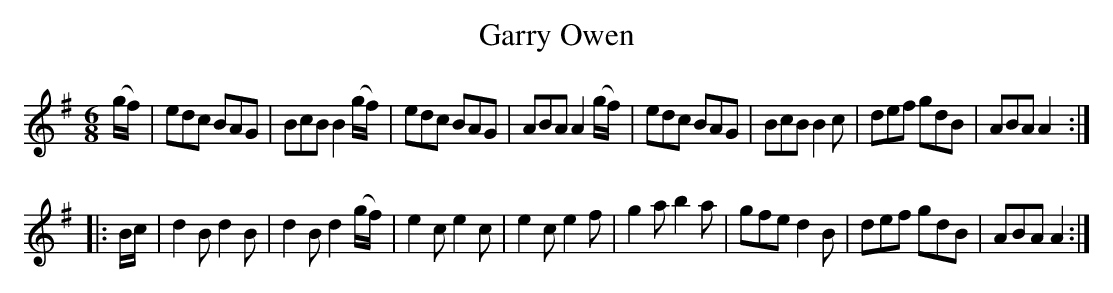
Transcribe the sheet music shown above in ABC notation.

X:1
T:Garry Owen
M:6/8
L:1/8
K:G
(g/f/)|edc BAG|BcB B2(g/f/)|edc BAG|ABA A2(g/f/)|edc BAG|BcB B2c|def gdB|ABA A2::
B/c/|d2B d2B|d2B d2(g/f/)|e2c e2c|e2c e2f|g2a b2a|gfe d2B|def gdB|ABA A2:|
